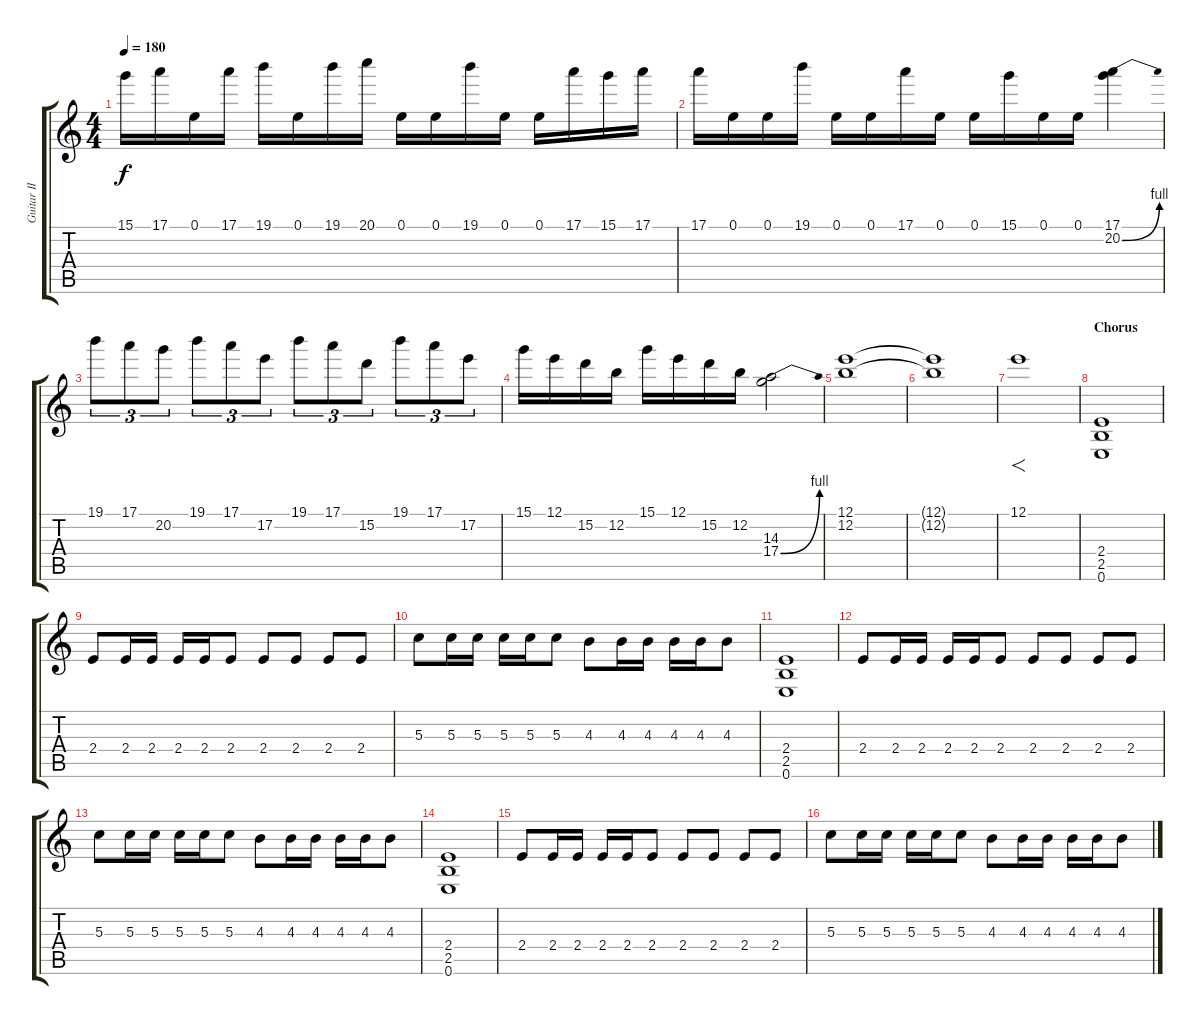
\track ("Guitar II" "Guitar II") {instrument distortionguitar}
\staff {score tabs}
\tuning (E4 B3 G3 D3 A2 E2) {hide}
\ts (4 4)
\tempo 180
\clef g2
\ks c
15.1.16{dy f} 17.1.16 0.1.16 17.1.16 19.1.16 0.1.16 19.1.16 20.1.16 0.1.16 0.1.16 19.1.16 0.1.16 0.1.16 17.1.16 15.1.16 17.1.16 |
17.1.16 0.1.16 0.1.16 19.1.16 0.1.16 0.1.16 17.1.16 0.1.16 0.1.16 15.1.16 0.1.16 0.1.16 (17.1 20.2{be (bend 0 0 60 4)}).4 |
19.1.8{tu (3 2)} 17.1.8{tu (3 2)} 20.2.8{tu (3 2)} 19.1.8{tu (3 2)} 17.1.8{tu (3 2)} 17.2.8{tu (3 2)} 19.1.8{tu (3 2)} 17.1.8{tu (3 2)} 15.2.8{tu (3 2)} 19.1.8{tu (3 2)} 17.1.8{tu (3 2)} 17.2.8{tu (3 2)} |
15.1.16 12.1.16 15.2.16 12.2.16 15.1.16 12.1.16 15.2.16 12.2.16 (14.3 17.4{be (bend 0 0 60 4)}).2 |
(12.1 12.2).1 |
(12.1{t} 12.2{t}).1 |
12.1.1{f} |
\section ("" "Chorus")
(2.4 2.5 0.6).1{volume 13} |
2.4.8 2.4.16 2.4.16 2.4.16 2.4.16 2.4.8 2.4.8 2.4.8 2.4.8 2.4.8 |
5.3.8 5.3.16 5.3.16 5.3.16 5.3.16 5.3.8 4.3.8 4.3.16 4.3.16 4.3.16 4.3.16 4.3.8 |
(2.4 2.5 0.6).1 |
2.4.8 2.4.16 2.4.16 2.4.16 2.4.16 2.4.8 2.4.8 2.4.8 2.4.8 2.4.8 |
5.3.8 5.3.16 5.3.16 5.3.16 5.3.16 5.3.8 4.3.8 4.3.16 4.3.16 4.3.16 4.3.16 4.3.8 |
(2.4 2.5 0.6).1 |
2.4.8 2.4.16 2.4.16 2.4.16 2.4.16 2.4.8 2.4.8 2.4.8 2.4.8 2.4.8 |
5.3.8 5.3.16 5.3.16 5.3.16 5.3.16 5.3.8 4.3.8 4.3.16 4.3.16 4.3.16 4.3.16 4.3.8
